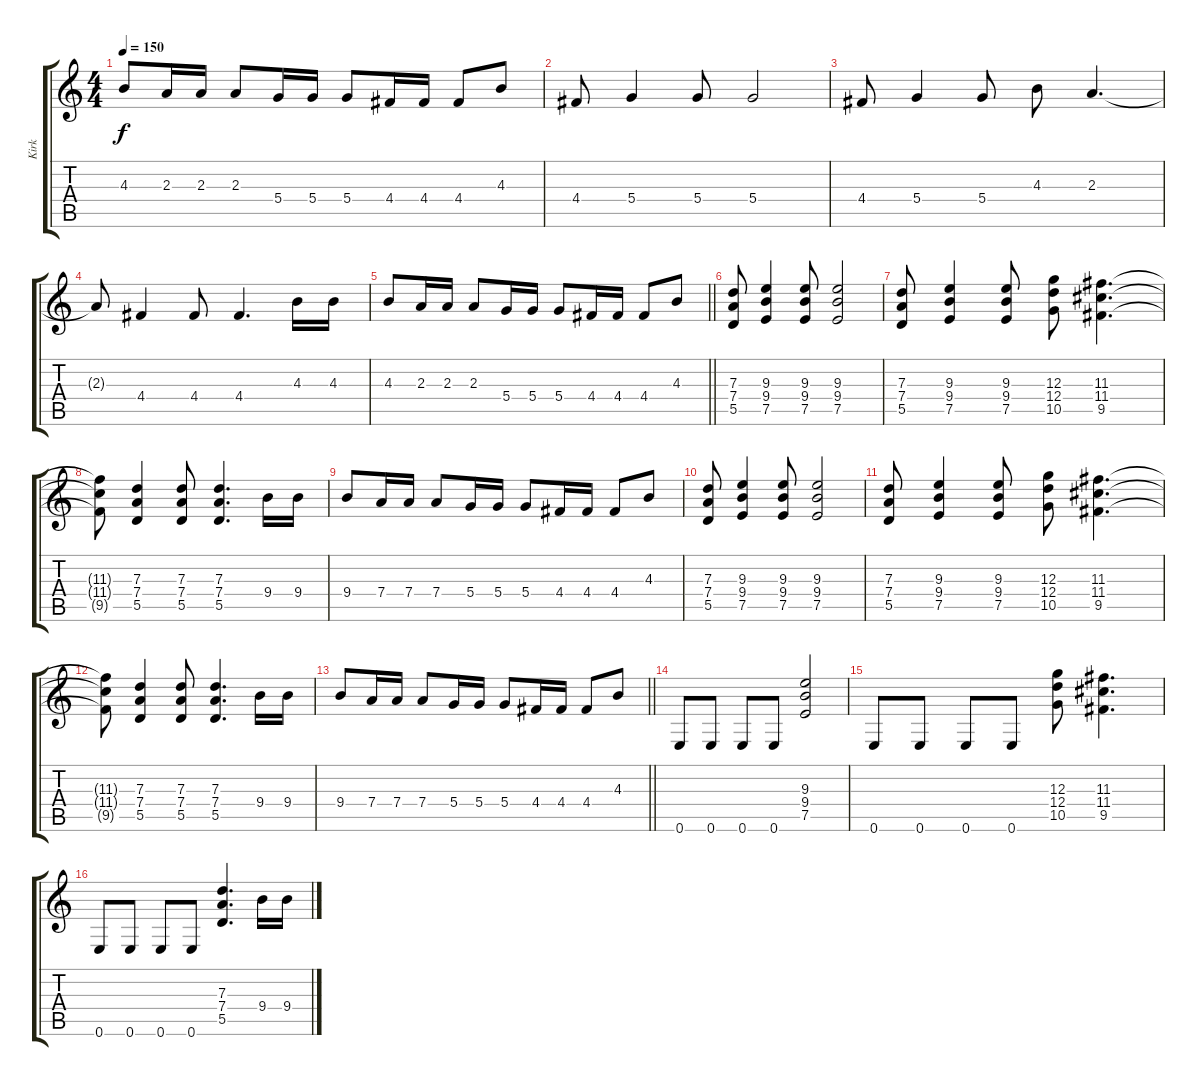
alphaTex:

\track ("Kirk" "Kirk") {instrument distortionguitar}
\staff {score tabs}
\tuning (E4 B3 G3 D3 A2 E2) {hide}
\ts (4 4)
\tempo 150
\clef g2
\ks c
4.3.8{dy f} 2.3.16 2.3.16 2.3.8 5.4.16 5.4.16 5.4.8 4.4.16 4.4.16 4.4.8 4.3.8 |
4.4.8 5.4.4 5.4.8 5.4.2 |
4.4.8 5.4.4 5.4.8 4.3.8 2.3.4{d} |
2.3{t}.8 4.4.4 4.4.8 4.4.4{d} 4.3.16 4.3.16 |
\barLineRight lightlight
4.3.8 2.3.16 2.3.16 2.3.8 5.4.16 5.4.16 5.4.8 4.4.16 4.4.16 4.4.8 4.3.8 |
\section ("" "")
(7.3 7.4 5.5).8 (9.3 9.4 7.5).4 (9.3 9.4 7.5).8 (9.3 9.4 7.5).2 |
(7.3 7.4 5.5).8 (9.3 9.4 7.5).4 (9.3 9.4 7.5).8 (12.3 12.4 10.5).8 (11.3 11.4 9.5).4{d} |
(11.3{t} 11.4{t} 9.5{t}).8 (7.3 7.4 5.5).4 (7.3 7.4 5.5).8 (7.3 7.4 5.5).4{d} 9.4.16 9.4.16 |
9.4.8 7.4.16 7.4.16 7.4.8 5.4.16 5.4.16 5.4.8 4.4.16 4.4.16 4.4.8 4.3.8 |
(7.3 7.4 5.5).8 (9.3 9.4 7.5).4 (9.3 9.4 7.5).8 (9.3 9.4 7.5).2 |
(7.3 7.4 5.5).8 (9.3 9.4 7.5).4 (9.3 9.4 7.5).8 (12.3 12.4 10.5).8 (11.3 11.4 9.5).4{d} |
(11.3{t} 11.4{t} 9.5{t}).8 (7.3 7.4 5.5).4 (7.3 7.4 5.5).8 (7.3 7.4 5.5).4{d} 9.4.16 9.4.16 |
\barLineRight lightlight
9.4.8 7.4.16 7.4.16 7.4.8 5.4.16 5.4.16 5.4.8 4.4.16 4.4.16 4.4.8 4.3.8 |
\section ("" "")
0.6.8 0.6.8 0.6.8 0.6.8 (9.3 9.4 7.5).2 |
0.6.8 0.6.8 0.6.8 0.6.8 (12.3 12.4 10.5).8 (11.3 11.4 9.5).4{d} |
0.6.8 0.6.8 0.6.8 0.6.8 (7.3 7.4 5.5).4{d} 9.4.16 9.4.16
